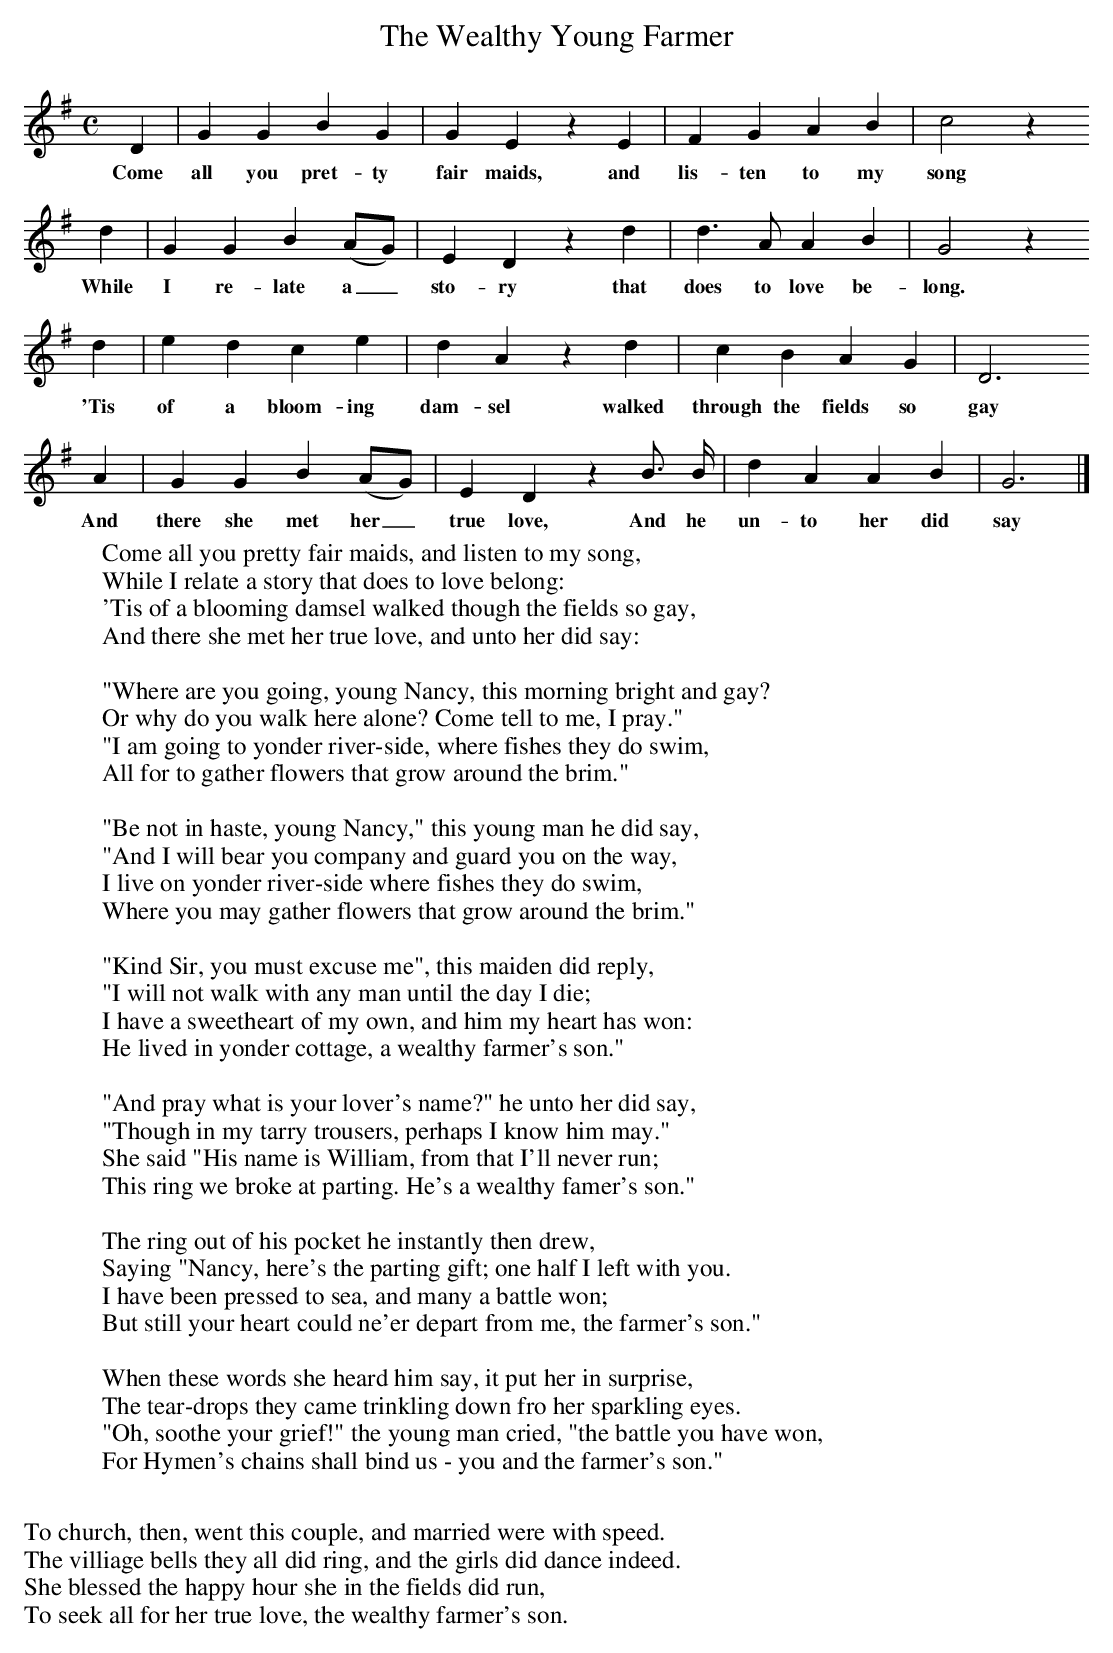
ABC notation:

X:1
T:The Wealthy Young Farmer
M:C     %Meter
L:1/8     %
K:G
D2 |G2 G2 B2 G2 |G2 E2 z2 E2 |F2 G2 A2 B2 | c4 z2
w:Come all you pret-ty fair maids, and lis-ten to my song *
d2 |G2 G2 B2 (AG) |E2 D2 z2 d2 |d3 A A2 B2 | G4 z2
w:While I re-late a_ sto-ry that does to love be-long. *
d2 |e2 d2 c2 e2 |d2 A2 z2 d2 |c2 B2 A2 G2 | D6
w:'Tis of a bloom-ing dam-sel walked through the fields so gay
A2 |G2 G2 B2 (AG) |E2 D2 z2 B3/2 B/ | d2 A2 A2 B2 | G6 |]
w:And there she met her_ true love, And he un-to her did say
W:Come all you pretty fair maids, and listen to my song,
W:While I relate a story that does to love belong:
W:'Tis of a blooming damsel walked though the fields so gay,
W:And there she met her true love, and unto her did say:
W:
W:"Where are you going, young Nancy, this morning bright and gay?
W:Or why do you walk here alone? Come tell to me, I pray."
W:"I am going to yonder river-side, where fishes they do swim,
W:All for to gather flowers that grow around the brim."
W:
W:"Be not in haste, young Nancy," this young man he did say,
W:"And I will bear you company and guard you on the way,
W:I live on yonder river-side where fishes they do swim,
W:Where you may gather flowers that grow around the brim."
W:
W:"Kind Sir, you must excuse me", this maiden did reply,
W:"I will not walk with any man until the day I die;
W:I have a sweetheart of my own, and him my heart has won:
W:He lived in yonder cottage, a wealthy farmer's son."
W:
W:"And pray what is your lover's name?" he unto her did say,
W:"Though in my tarry trousers, perhaps I know him may."
W:She said "His name is William, from that I'll never run;
W:This ring we broke at parting. He's a wealthy famer's son."
W:
W:The ring out of his pocket he instantly then drew,
W:Saying "Nancy, here's the parting gift; one half I left with you.
W:I have been pressed to sea, and many a battle won;
W:But still your heart could ne'er depart from me, the farmer's son."
W:
W:When these words she heard him say, it put her in surprise,
W:The tear-drops they came trinkling down fro her sparkling eyes.
W:"Oh, soothe your grief!" the young man cried, "the battle you have won,
W:For Hymen's chains shall bind us - you and the farmer's son."
W:
W:To church, then, went this couple, and married were with speed.
W:The villiage bells they all did ring, and the girls did dance indeed.
W:She blessed the happy hour she in the fields did run,
W:To seek all for her true love, the wealthy farmer's son.
W:
W:
